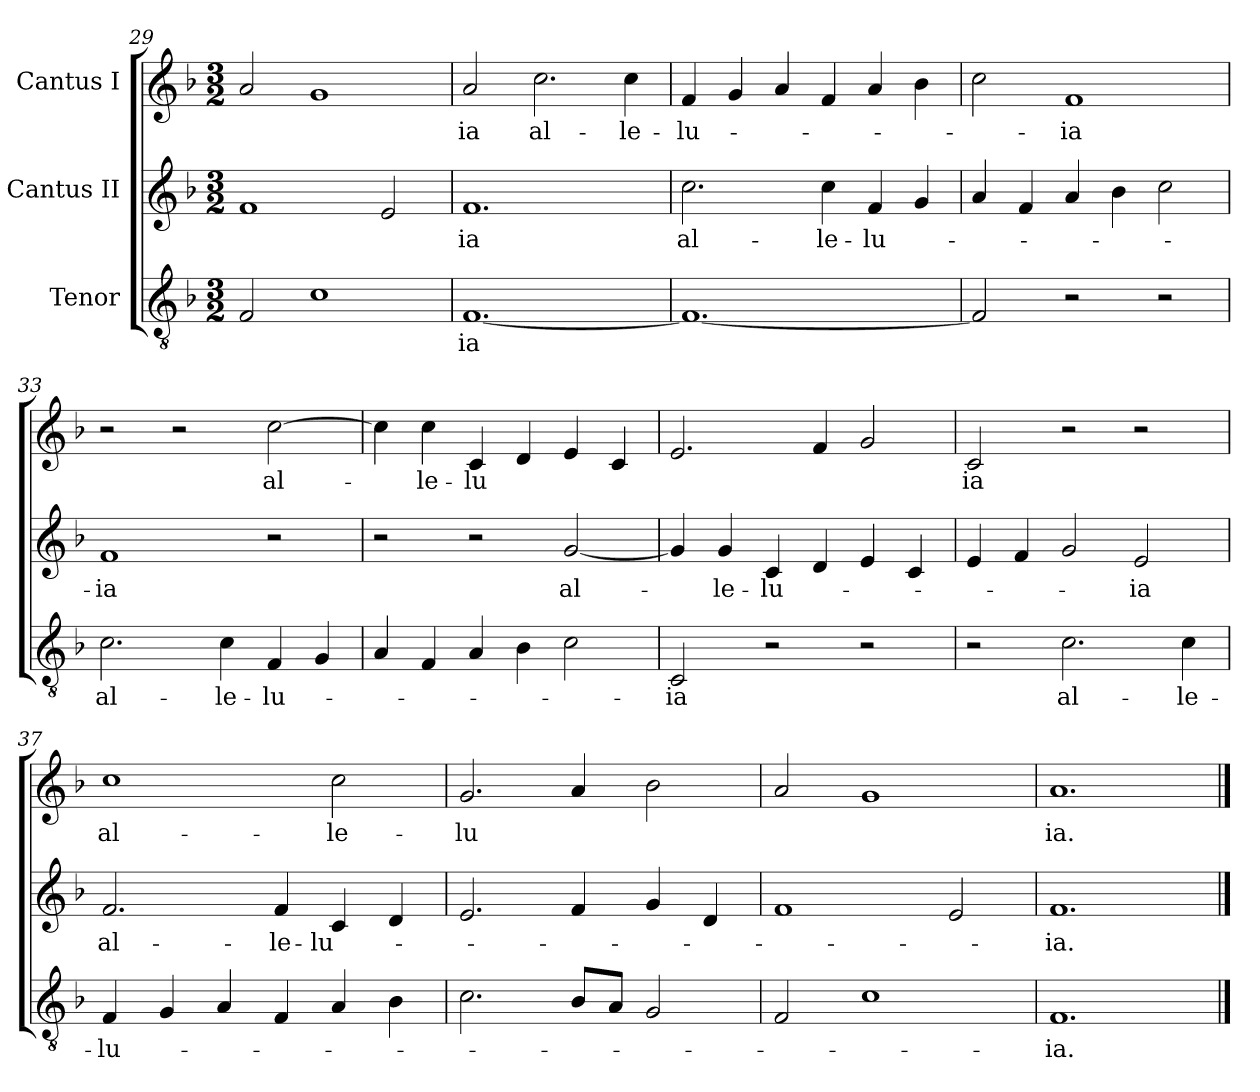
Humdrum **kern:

**kern	**text	**kern	**text	**kern	**text
*part3	*part3	*part2	*part2	*part1	*part1
*staff3	*staff3	*staff2	*staff2	*staff1	*staff1
*I"Tenor	*	*I"Cantus II	*	*I"Cantus I	*
*clefGv2	*	*clefG2	*	*clefG2	*
*k[b-]	*	*k[b-]	*	*k[b-]	*
*F:	*	*F:	*	*F:	*
*M3/2	*	*M3/2	*	*M3/2	*
=29	=29	=29	=29	=29	=29
2F/	.	1f	.	2a/	.
1c	.	.	.	1g	.
.	.	2e/	.	.	.
=30	=30	=30	=30	=30	=30
!	!LO:LY:b	!	!LO:LY:b	!	!LO:LY:b
[<1.F	-ia	1.f	-ia	2a/	-ia
!	!	!	!	!	!LO:LY:b
.	.	.	.	2.cc\	al-
!	!	!	!	!	!LO:LY:b
.	.	.	.	4cc\	-le-
!!LO:LB:g=z
=31	=31	=31	=31	=31	=31
!	!	!	!LO:LY:b	!	!LO:LY:b
1.F_	.	2.cc\	al-	4f/	-lu-
.	.	.	.	4g/	.
.	.	.	.	4a/	.
!	!	!	!LO:LY:b	!	!
.	.	4cc\	-le-	4f/	.
!	!	!	!LO:LY:b	!	!
.	.	4f/	-lu-	4a/	.
.	.	4g/	.	4b-\	.
=32	=32	=32	=32	=32	=32
2F/]	.	4a/	.	2cc\	.
.	.	4f/	.	.	.
!	!	!	!	!	!LO:LY:b
2r	.	4a/	.	1f	-ia
.	.	4b-\	.	.	.
2r	.	2cc\	.	.	.
=33	=33	=33	=33	=33	=33
!	!LO:LY:b	!	!LO:LY:b	!	!
2.c\	al-	1f	-ia	2r	.
.	.	.	.	2r	.
!	!LO:LY:b	!	!	!	!
4c\	-le-	.	.	.	.
!	!LO:LY:b	!	!	!	!LO:LY:b
4F/	-lu-	2r	.	[>2cc\	al-
4G/	.	.	.	.	.
=34	=34	=34	=34	=34	=34
4A/	.	2r	.	4cc\]	.
!	!	!	!	!	!LO:LY:b
4F/	.	.	.	4cc\	-le-
!	!	!	!	!	!LO:LY:b
4A/	.	2r	.	4c/	-lu
4B-\	.	.	.	4d/	.
!	!	!	!LO:LY:b	!	!
2c\	.	[<2g/	al-	4e/	.
.	.	.	.	4c/	.
=35	=35	=35	=35	=35	=35
!	!LO:LY:b	!	!	!	!
2C/	-ia	4g/]	.	2.e/	.
!	!	!	!LO:LY:b	!	!
.	.	4g/	-le-	.	.
!	!	!	!LO:LY:b	!	!
2r	.	4c/	-lu-	.	.
.	.	4d/	.	4f/	.
2r	.	4e/	.	2g/	.
.	.	4c/	.	.	.
!!LO:LB:g=z
=36	=36	=36	=36	=36	=36
!	!	!	!	!	!LO:LY:b
2r	.	4e/	.	2c/	ia
.	.	4f/	.	.	.
!	!LO:LY:b	!	!	!	!
2.c\	al-	2g/	.	2r	.
!	!	!	!LO:LY:b	!	!
.	.	2e/	-ia	2r	.
!	!LO:LY:b	!	!	!	!
4c\	-le-	.	.	.	.
=37	=37	=37	=37	=37	=37
!	!LO:LY:b	!	!LO:LY:b	!	!LO:LY:b
4F/	-lu-	2.f/	al-	1cc	al-
4G/	.	.	.	.	.
4A/	.	.	.	.	.
!	!	!	!LO:LY:b	!	!
4F/	.	4f/	-le-	.	.
!	!	!	!LO:LY:b	!	!LO:LY:b
4A/	.	4c/	-lu-	2cc\	-le-
4B-\	.	4d/	.	.	.
=38	=38	=38	=38	=38	=38
!	!	!	!	!	!LO:LY:b
2.c\	.	2.e/	.	2.g/	-lu
8B-/L	.	4f/	.	4a/	.
8A/J	.	.	.	.	.
2G/	.	4g/	.	2b-\	.
.	.	4d/	.	.	.
=39	=39	=39	=39	=39	=39
2F/	.	1f	.	2a/	.
1c	.	.	.	1g	.
.	.	2e/	.	.	.
=40	=40	=40	=40	=40	=40
!	!LO:LY:b	!	!LO:LY:b	!	!LO:LY:b
1.F	-ia.	1.f	-ia.	1.a	ia.
==	==	==	==	==	==
*-	*-	*-	*-	*-	*-
